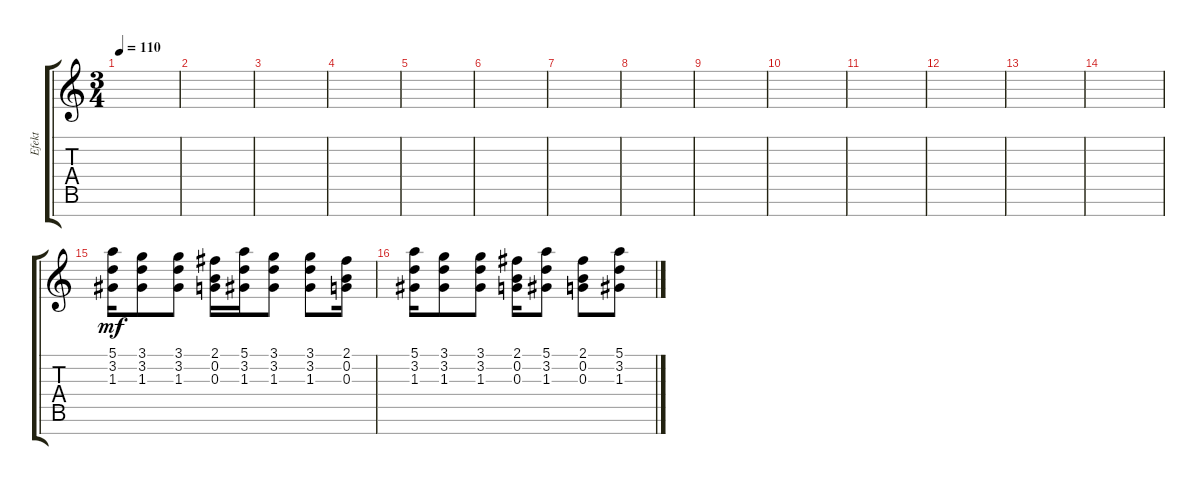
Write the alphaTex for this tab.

\track ("Efekt" "Efekt") {instrument overdrivenguitar}
\staff {score tabs}
\tuning (E4 B3 G3 D3 A2 E2 B1) {hide}
\ts (3 4)
\tempo 110
\clef g2
\ks c
|
|
|
|
|
|
|
|
|
|
|
|
|
|
(5.1 3.2 1.3).16{dy mf balance 8 instrument acousticguitarsteel} (3.1 3.2 1.3).8 (3.1 3.2 1.3).8 (2.1 0.2 0.3).16 (5.1 3.2 1.3).16 (3.1 3.2 1.3).8 (3.1 3.2 1.3).8 (2.1 0.2 0.3).16 |
(5.1 3.2 1.3).16 (3.1 3.2 1.3).8 (3.1 3.2 1.3).8 (2.1 0.2 0.3).16 (5.1 3.2 1.3).8 (2.1 0.2 0.3).8 (5.1 3.2 1.3).8
